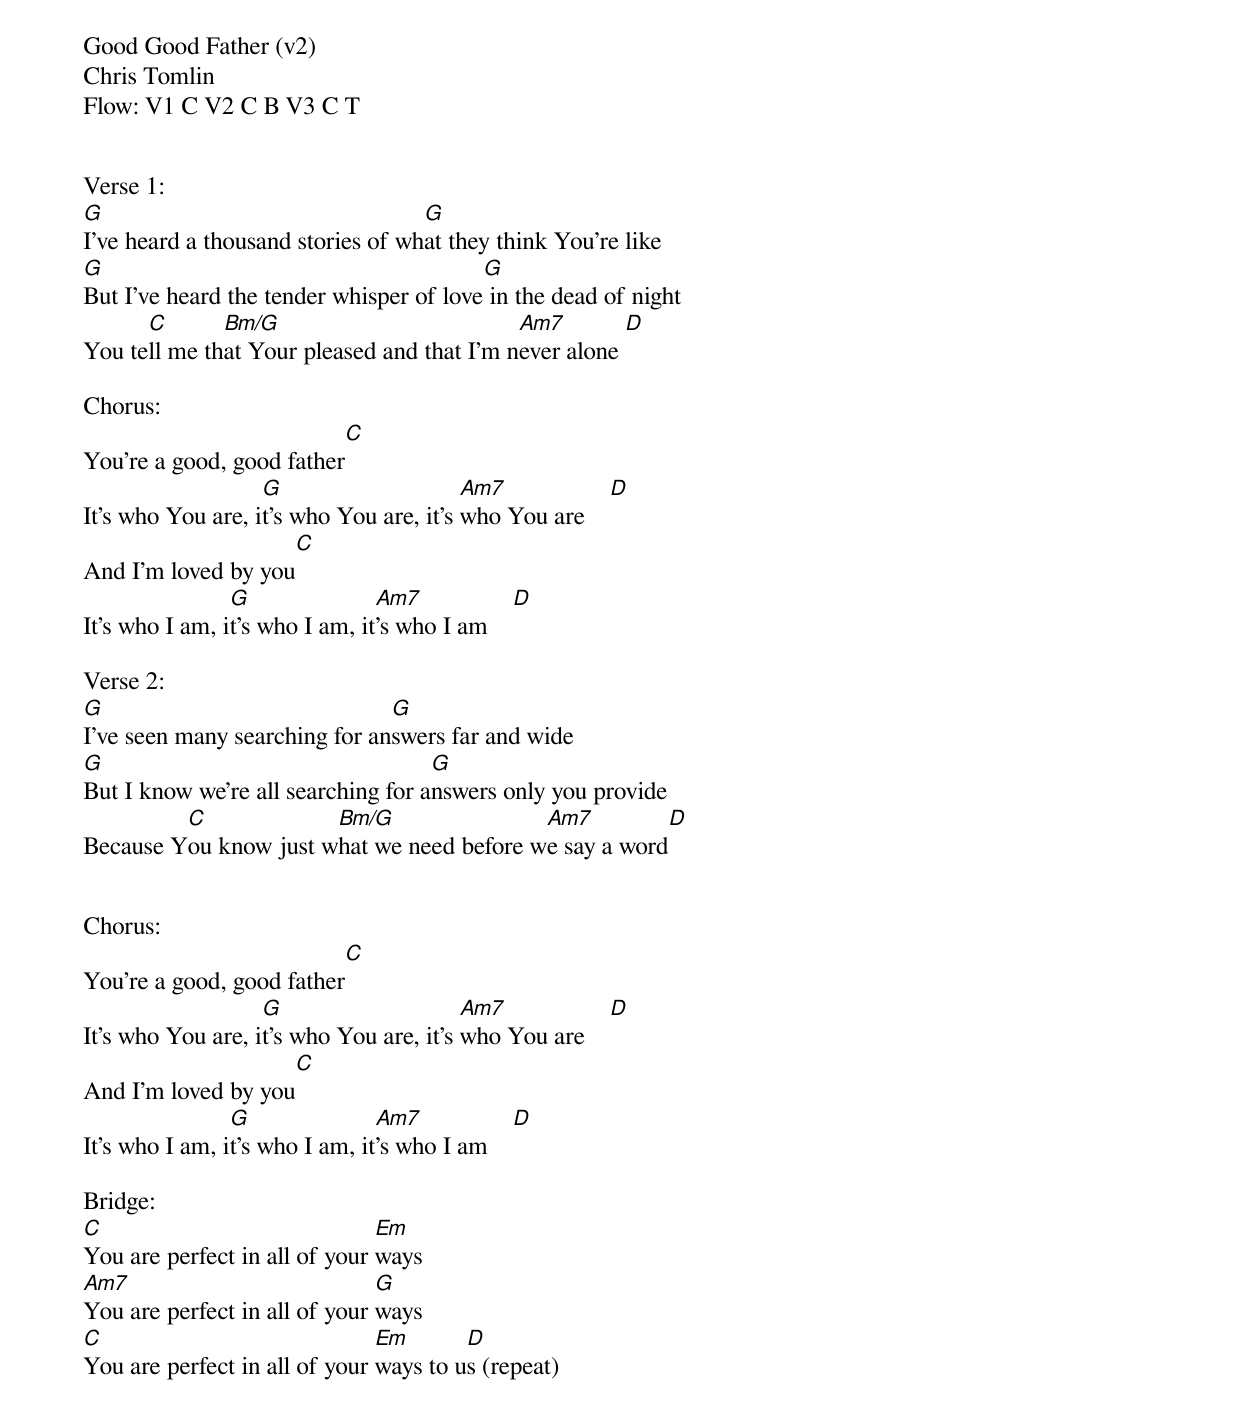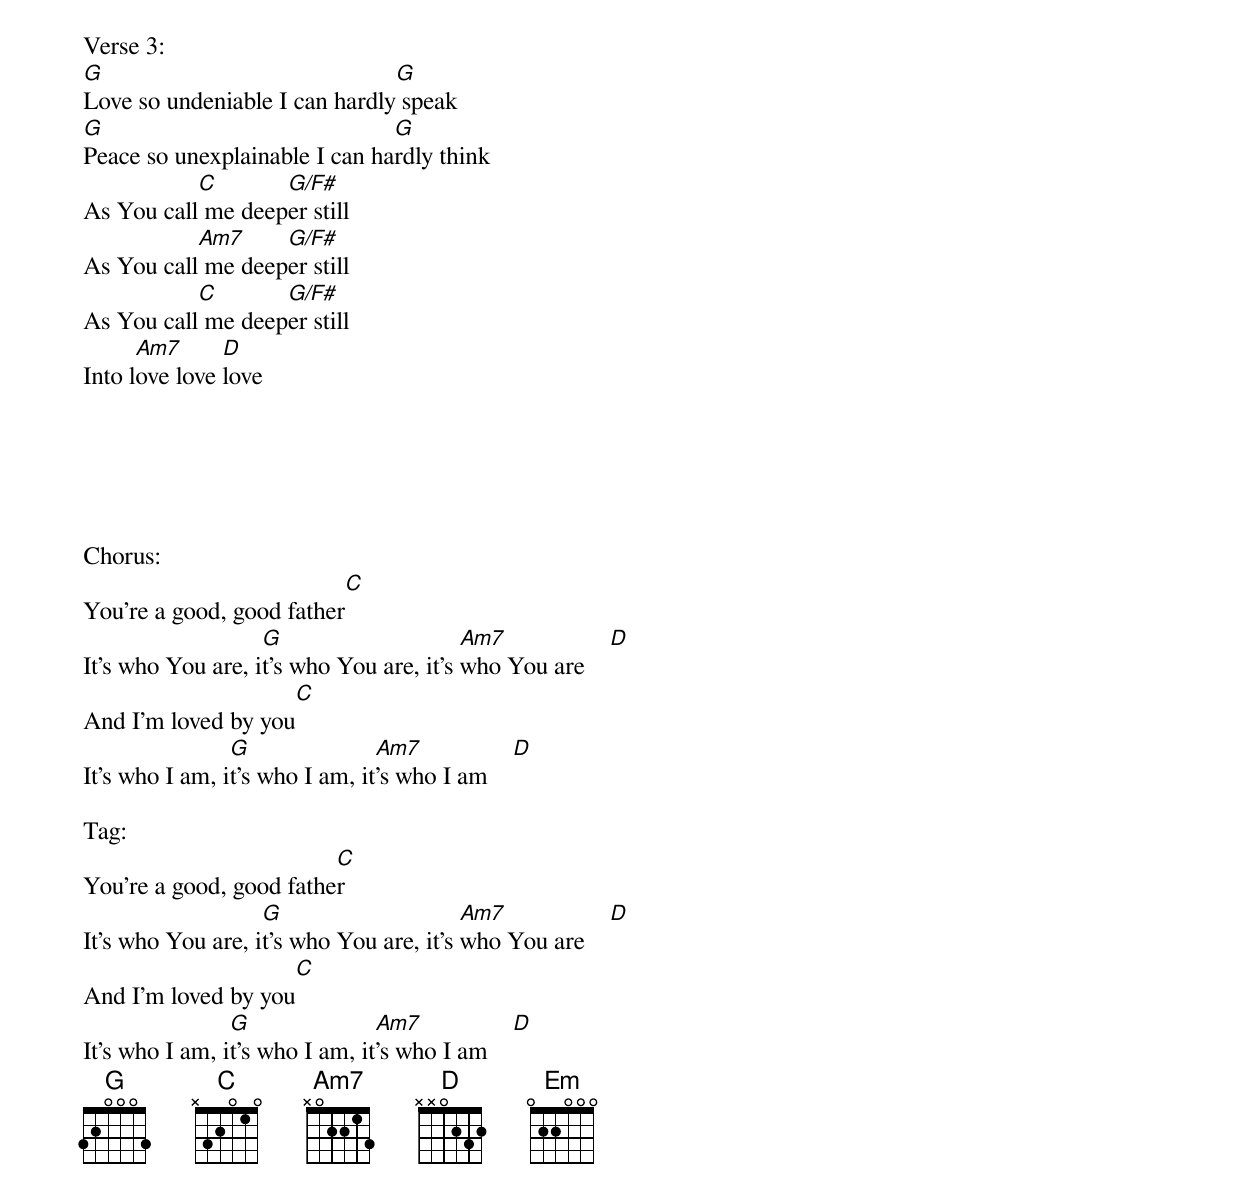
Good Good Father (v2)
Chris Tomlin
Flow: V1 C V2 C B V3 C T


Verse 1:
[G]I've heard a thousand stories of wh[G]at they think You're like
[G]But I've heard the tender whisper of love[G] in the dead of night
You te[C]ll me th[Bm/G]at Your pleased and that I'm n[Am7]ever alone [D]

Chorus:
You're a good, good father[C]
It's who You are, i[G]t's who You are, it's [Am7]who You are    [D]
And I'm loved by you[C]
It's who I am, i[G]t's who I am, it[Am7]'s who I am    [D]

Verse 2:
[G]I've seen many searching for an[G]swers far and wide
[G]But I know we're all searching for a[G]nswers only you provide
Because Y[C]ou know just w[Bm/G]hat we need before w[Am7]e say a word[D]


Chorus:
You're a good, good father[C]
It's who You are, i[G]t's who You are, it's [Am7]who You are    [D]
And I'm loved by you[C]
It's who I am, i[G]t's who I am, it[Am7]'s who I am    [D]

Bridge:
[C]You are perfect in all of your [Em]ways
[Am7]You are perfect in all of your [G]ways
[C]You are perfect in all of your [Em]ways to u[D]s (repeat)







Verse 3:
[G]Love so undeniable I can hardly[G] speak
[G]Peace so unexplainable I can ha[G]rdly think
As You call[C] me deep[G/F#]er still
As You call[Am7] me deep[G/F#]er still
As You call[C] me deep[G/F#]er still
Into l[Am7]ove love [D]love






Chorus:
You're a good, good father[C]
It's who You are, i[G]t's who You are, it's [Am7]who You are    [D]
And I'm loved by you[C]
It's who I am, i[G]t's who I am, it[Am7]'s who I am    [D]

Tag:
You're a good, good fathe[C]r
It's who You are, i[G]t's who You are, it's [Am7]who You are    [D]
And I'm loved by you[C]
It's who I am, i[G]t's who I am, it[Am7]'s who I am    [D]
